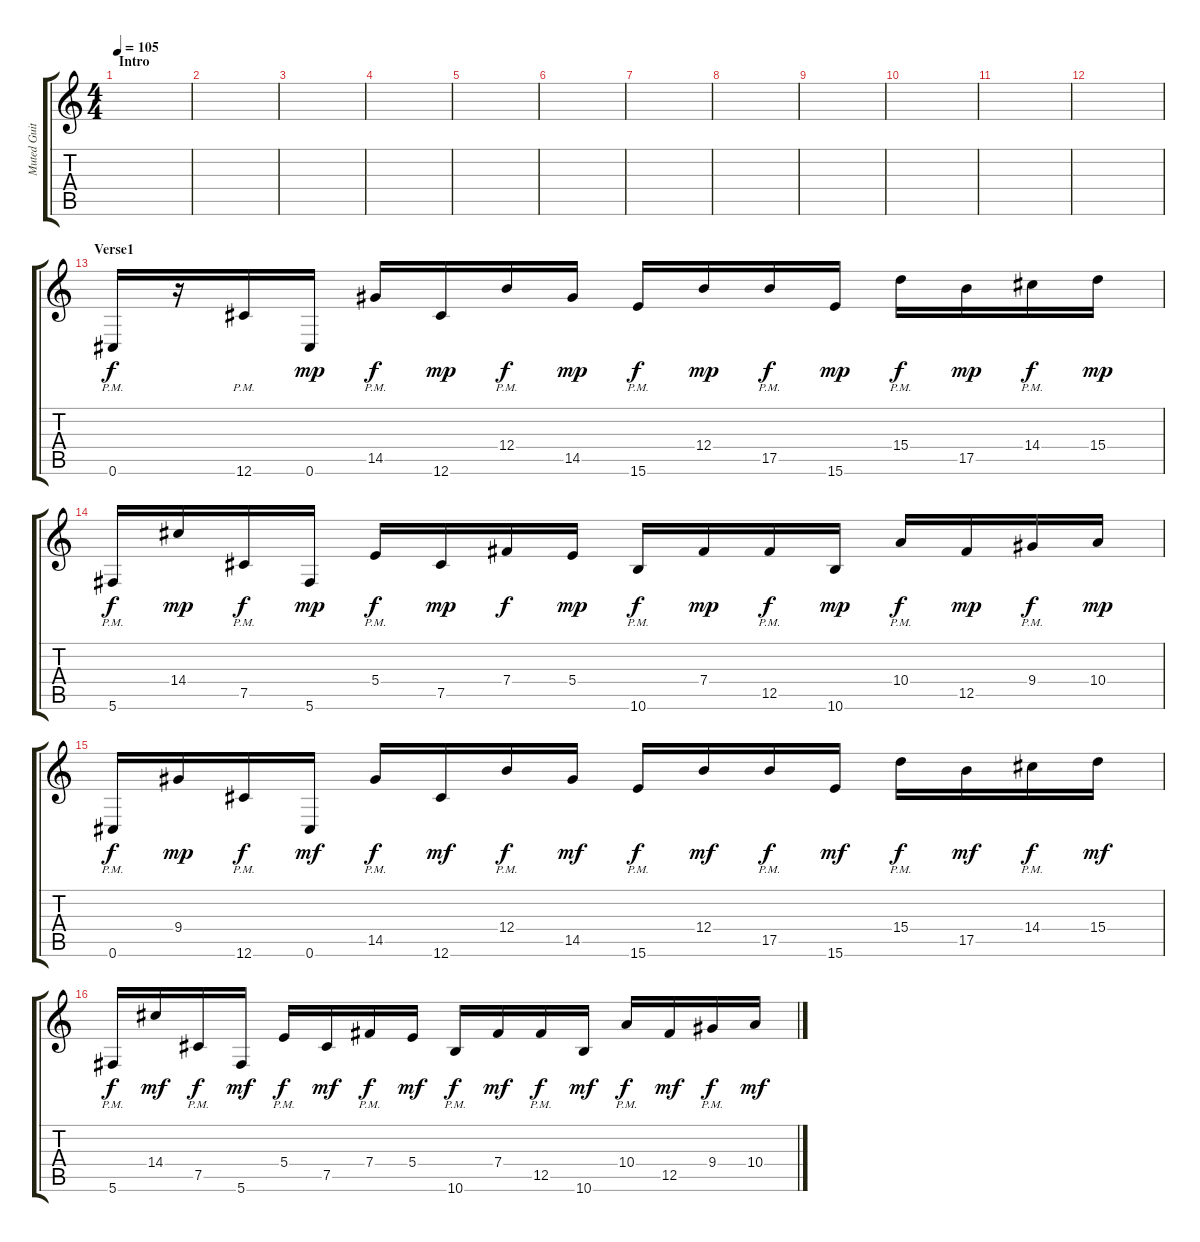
\track ("Muted Guitar with Delay" "Muted Guit") {instrument electricguitarmuted}
\staff {score tabs}
\tuning (Db4 Ab3 E3 B2 Gb2 Db2) {hide}
\ts (4 4)
\section ("" "Intro")
\tempo 105
\clef g2
\ks c
|
|
|
|
|
|
|
|
|
|
|
|
\section ("" "Verse1")
0.6{pm}.16 r.16 12.6{pm}.16 0.6.16{dy mp} 14.5{pm}.16{dy f} 12.6.16{dy mp} 12.4{pm}.16{dy f} 14.5.16{dy mp} 15.6{pm}.16{dy f} 12.4.16{dy mp} 17.5{pm}.16{dy f} 15.6.16{dy mp} 15.4{pm}.16{dy f} 17.5.16{dy mp} 14.4{pm}.16{dy f} 15.4.16{dy mp} |
5.6{pm}.16{dy f} 14.4.16{dy mp} 7.5{pm}.16{dy f} 5.6.16{dy mp} 5.4{pm}.16{dy f} 7.5.16{dy mp} 7.4.16{dy f} 5.4.16{dy mp} 10.6{pm}.16{dy f} 7.4.16{dy mp} 12.5{pm}.16{dy f} 10.6.16{dy mp} 10.4{pm}.16{dy f} 12.5.16{dy mp} 9.4{pm}.16{dy f} 10.4.16{dy mp} |
0.6{pm}.16{dy f} 9.4.16{dy mp} 12.6{pm}.16{dy f} 0.6.16{dy mf} 14.5{pm}.16{dy f} 12.6.16{dy mf} 12.4{pm}.16{dy f} 14.5.16{dy mf} 15.6{pm}.16{dy f} 12.4.16{dy mf} 17.5{pm}.16{dy f} 15.6.16{dy mf} 15.4{pm}.16{dy f} 17.5.16{dy mf} 14.4{pm}.16{dy f} 15.4.16{dy mf} |
5.6{pm}.16{dy f} 14.4.16{dy mf} 7.5{pm}.16{dy f} 5.6.16{dy mf} 5.4{pm}.16{dy f} 7.5.16{dy mf} 7.4{pm}.16{dy f} 5.4.16{dy mf} 10.6{pm}.16{dy f} 7.4.16{dy mf} 12.5{pm}.16{dy f} 10.6.16{dy mf} 10.4{pm}.16{dy f} 12.5.16{dy mf} 9.4{pm}.16{dy f} 10.4.16{dy mf}
